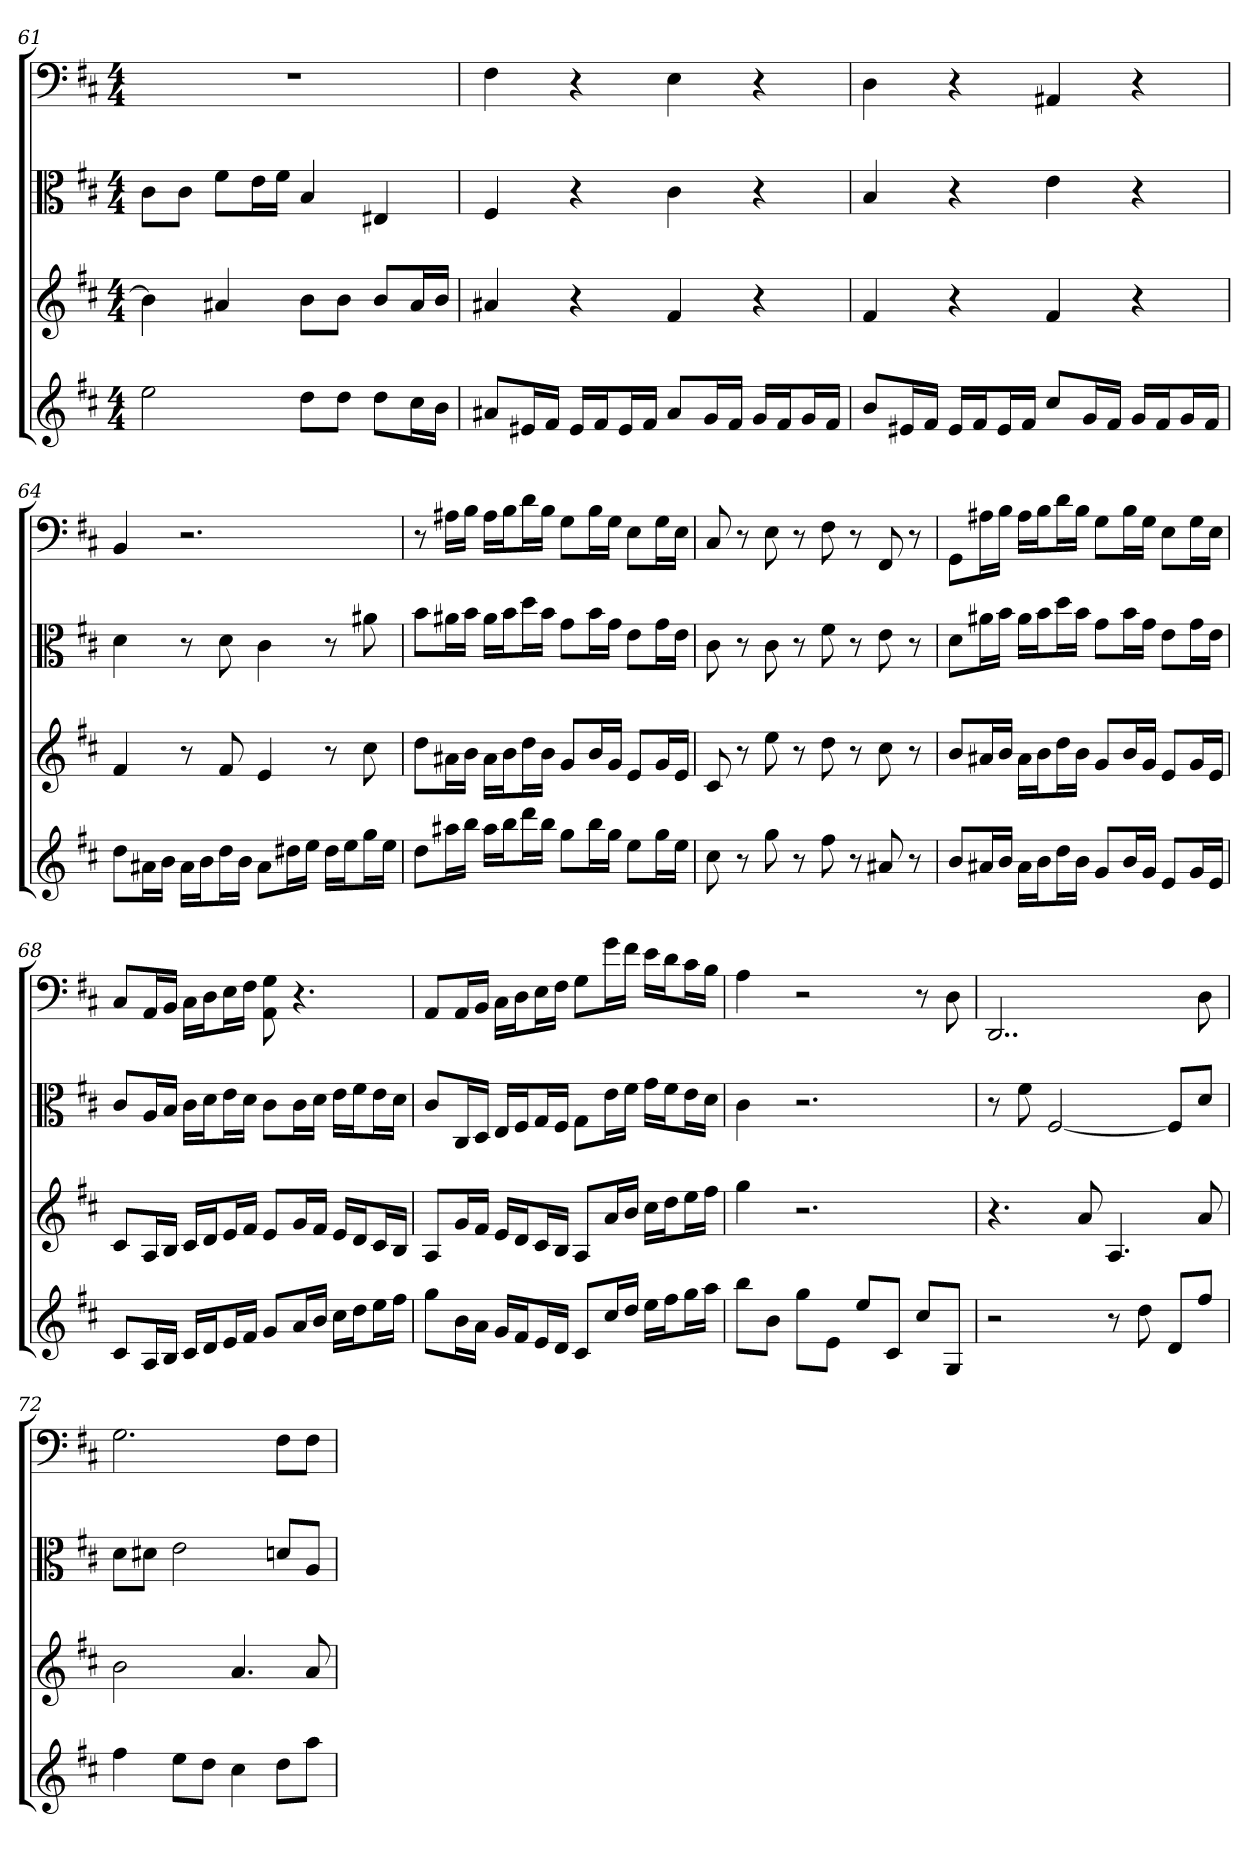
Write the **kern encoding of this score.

**kern	**kern	**kern	**kern
*part4	*part3	*part2	*part1
*staff4	*staff3	*staff2	*staff1
*	*	*clefC3	*clefF4
*k[f#c#]	*k[f#c#]	*k[f#c#]	*k[f#c#]
*D:	*D:	*D:	*D:
*M4/4	*M4/4	*M4/4	*M4/4
=61	=61	=61	=61
2ee	4b]	8c#\L	1r
.	.	8c#\J	.
.	4a#X	8f#\L	.
.	.	16e\L	.
.	.	16f#\JJ	.
8ddL	8bL	4B	.
8ddJ	8bJ	.	.
8ddL	8bL	4E#X	.
16cc#L	16a#L	.	.
16bJJ	16bJJ	.	.
=62	=62	=62	=62
8a#XL	4a#X	4F#	4F#
16e#XL	.	.	.
16f#JJ	.	.	.
16e#LL	4r	4r	4r
16f#J	.	.	.
16e#L	.	.	.
16f#JJ	.	.	.
8a#L	4f#	4c#	4E
16gL	.	.	.
16f#JJ	.	.	.
16gLL	4r	4r	4r
16f#J	.	.	.
16gL	.	.	.
16f#JJ	.	.	.
=63	=63	=63	=63
8bL	4f#	4B	4D
16e#XL	.	.	.
16f#JJ	.	.	.
16e#LL	4r	4r	4r
16f#J	.	.	.
16e#L	.	.	.
16f#JJ	.	.	.
8cc#L	4f#	4e	4AA#X
16gL	.	.	.
16f#JJ	.	.	.
16gLL	4r	4r	4r
16f#J	.	.	.
16gL	.	.	.
16f#JJ	.	.	.
=64	=64	=64	=64
8ddL	4f#	4d	4BB
16a#XL	.	.	.
16bJJ	.	.	.
16a#LL	8r	8r	2.r
16bJ	.	.	.
16ddL	8f#	8d	.
16bJJ	.	.	.
8a#L	4e	4c#	.
16dd#XL	.	.	.
16eeJJ	.	.	.
16dd#LL	8r	8r	.
16eeJ	.	.	.
16ggL	8cc#	8a#X	.
16eeJJ	.	.	.
=65	=65	=65	=65
8ddL	8ddL	8b\L	8r
16aa#XL	16a#XL	16a#X\L	16A#X\LL
16bbJJ	16bJJ	16b\JJ	16B\JJ
16aa#LL	16a#LL	16a#\LL	16A#\LL
16bbJ	16bJ	16b\J	16B\J
16dddL	16ddL	16dd\L	16d\L
16bbJJ	16bJJ	16b\JJ	16B\JJ
8ggL	8gL	8g\L	8G\L
16bbL	16bL	16b\L	16B\L
16ggJJ	16gJJ	16g\JJ	16G\JJ
8eeL	8eL	8e\L	8E\L
16ggL	16gL	16g\L	16G\L
16eeJJ	16eJJ	16e\JJ	16E\JJ
=66	=66	=66	=66
8cc#	8c#	8c#	8C#
8r	8r	8r	8r
8gg	8ee	8c#	8E
8r	8r	8r	8r
8ff#	8dd	8f#	8F#
8r	8r	8r	8r
8a#X	8cc#	8e	8FF#
8r	8r	8r	8r
=67	=67	=67	=67
8bL	8bL	8d\L	8GG\L
16a#XL	16a#XL	16a#X\L	16A#X\L
16bJJ	16bJJ	16b\JJ	16B\JJ
16a#LL	16a#LL	16a#\LL	16A#\LL
16bJ	16bJ	16b\J	16B\J
16ddL	16ddL	16dd\L	16d\L
16bJJ	16bJJ	16b\JJ	16B\JJ
8gL	8gL	8g\L	8G\L
16bL	16bL	16b\L	16B\L
16gJJ	16gJJ	16g\JJ	16G\JJ
8eL	8eL	8e\L	8E\L
16gL	16gL	16g\L	16G\L
16eJJ	16eJJ	16e\JJ	16E\JJ
=68	=68	=68	=68
8c#L	8c#L	8c#/L	8C#/L
16AL	16AL	16A/L	16AA/L
16BJJ	16BJJ	16B/JJ	16BB/JJ
16c#LL	16c#LL	16c#\LL	16C#\LL
16dJ	16dJ	16d\J	16D\J
16eL	16eL	16e\L	16E\L
16f#JJ	16f#JJ	16d\JJ	16F#\JJ
8gL	8eL	8c#\L	8AA 8G
16aL	16gL	16c#\L	4.r
16bJJ	16f#JJ	16d\JJ	.
16cc#LL	16eLL	16e\LL	.
16ddJ	16dJ	16f#\J	.
16eeL	16c#L	16e\L	.
16ff#JJ	16BJJ	16d\JJ	.
=69	=69	=69	=69
8ggL	8AL	8c#/L	8AA/L
16bL	16gL	16C#/L	16AA/L
16aJJ	16f#JJ	16D/JJ	16BB/JJ
16gLL	16eLL	16E/LL	16C#\LL
16f#J	16dJ	16F#/J	16D\J
16eL	16c#L	16G/L	16E\L
16dJJ	16BJJ	16F#/JJ	16F#\JJ
8c#L	8AL	8G\L	8G\L
16cc#L	16aL	16e\L	16g\L
16ddJJ	16bJJ	16f#\JJ	16f#\JJ
16eeLL	16cc#LL	16g\LL	16e\LL
16ff#J	16ddJ	16f#\J	16d\J
16ggL	16eeL	16e\L	16c#\L
16aaJJ	16ff#JJ	16d\JJ	16B\JJ
=70	=70	=70	=70
8bbL	4gg	4c#	4A
8bJ	.	.	.
8ggL	2.r	2.r	2r
8eJ	.	.	.
8eeL	.	.	.
8c#J	.	.	.
8cc#L	.	.	8r
8GJ	.	.	8D
=71	=71	=71	=71
2r	4.r	8r	2..DD
.	.	8f#	.
.	.	[2F#	.
.	8a	.	.
8r	4.A	.	.
8dd	.	.	.
8dL	.	8F#/L]	.
8ff#J	8a	8d/J	8D
=72	=72	=72	=72
4ff#	2b	8d\L	2.G
.	.	8d#X\J	.
8eeL	.	2e	.
8ddJ	.	.	.
4cc#	4.a	.	.
8ddL	.	8dn/L	8F#\L
8aaJ	8a	8A/J	8F#\J
=	=	=	=
*-	*-	*-	*-
